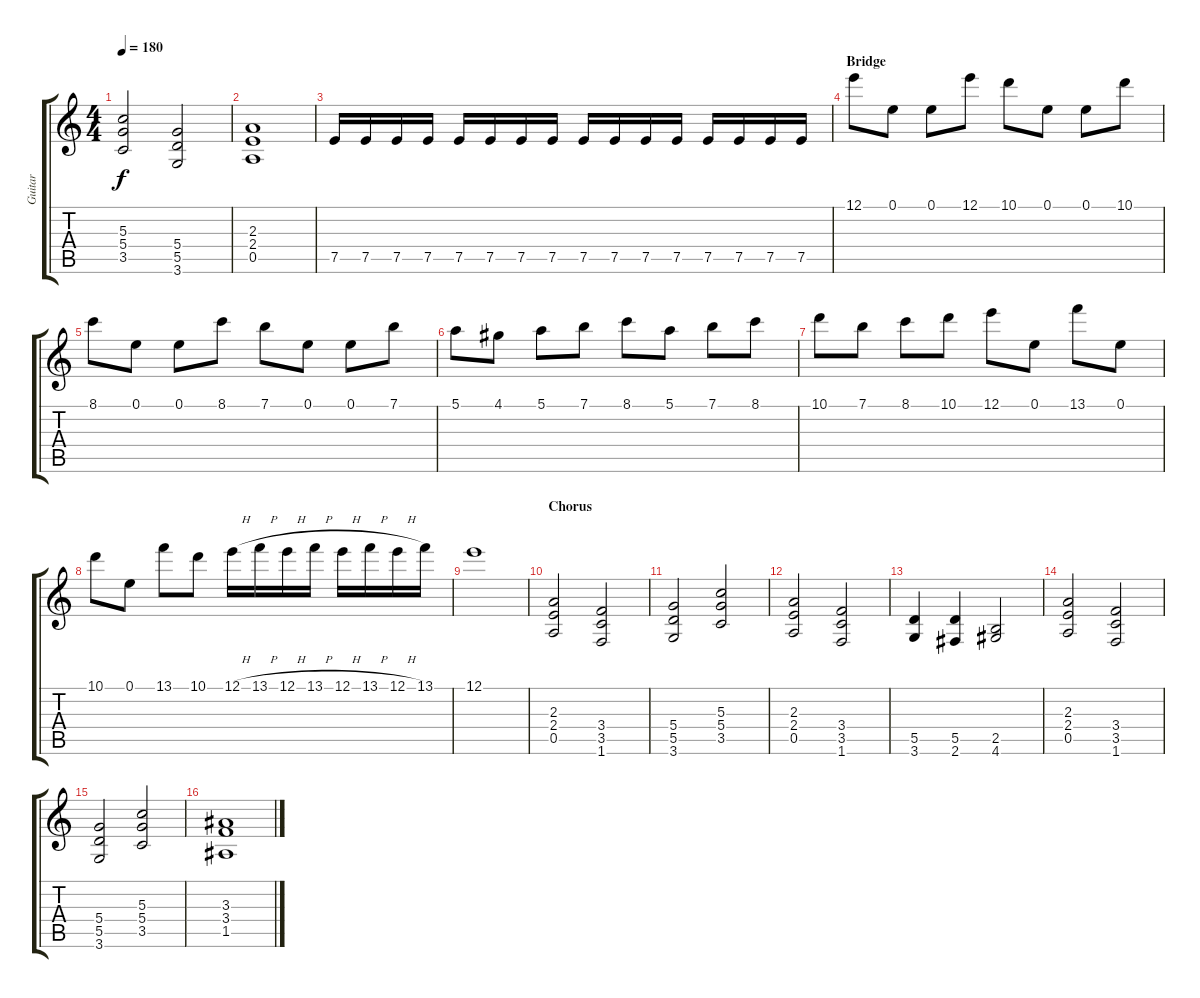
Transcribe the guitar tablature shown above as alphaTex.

\track ("Guitar" "Guitar") {instrument distortionguitar}
\staff {score tabs}
\tuning (E4 B3 G3 D3 A2 E2) {hide}
\ts (4 4)
\tempo 180
\clef g2
\ks c
(5.3 5.4 3.5).2{dy f} (5.4 5.5 3.6).2 |
(2.3 2.4 0.5).1 |
7.5.16 7.5.16 7.5.16 7.5.16 7.5.16 7.5.16 7.5.16 7.5.16 7.5.16 7.5.16 7.5.16 7.5.16 7.5.16 7.5.16 7.5.16 7.5.16 |
\section ("" "Bridge")
12.1.8 0.1.8 0.1.8 12.1.8 10.1.8 0.1.8 0.1.8 10.1.8 |
8.1.8 0.1.8 0.1.8 8.1.8 7.1.8 0.1.8 0.1.8 7.1.8 |
5.1.8 4.1.8 5.1.8 7.1.8 8.1.8 5.1.8 7.1.8 8.1.8 |
10.1.8 7.1.8 8.1.8 10.1.8 12.1.8 0.1.8 13.1.8 0.1.8 |
10.1.8 0.1.8 13.1.8 10.1.8 12.1{h}.16 13.1{h}.16 12.1{h}.16 13.1{h}.16 12.1{h}.16 13.1{h}.16 12.1{h}.16 13.1.16 |
12.1.1 |
\section ("" "Chorus")
(2.3 2.4 0.5).2 (3.4 3.5 1.6).2 |
(5.4 5.5 3.6).2 (5.3 5.4 3.5).2 |
(2.3 2.4 0.5).2 (3.4 3.5 1.6).2 |
(5.5 3.6).4 (5.5 2.6).4 (2.5 4.6).2 |
(2.3 2.4 0.5).2 (3.4 3.5 1.6).2 |
(5.4 5.5 3.6).2 (5.3 5.4 3.5).2 |
(3.3 3.4 1.5).1
